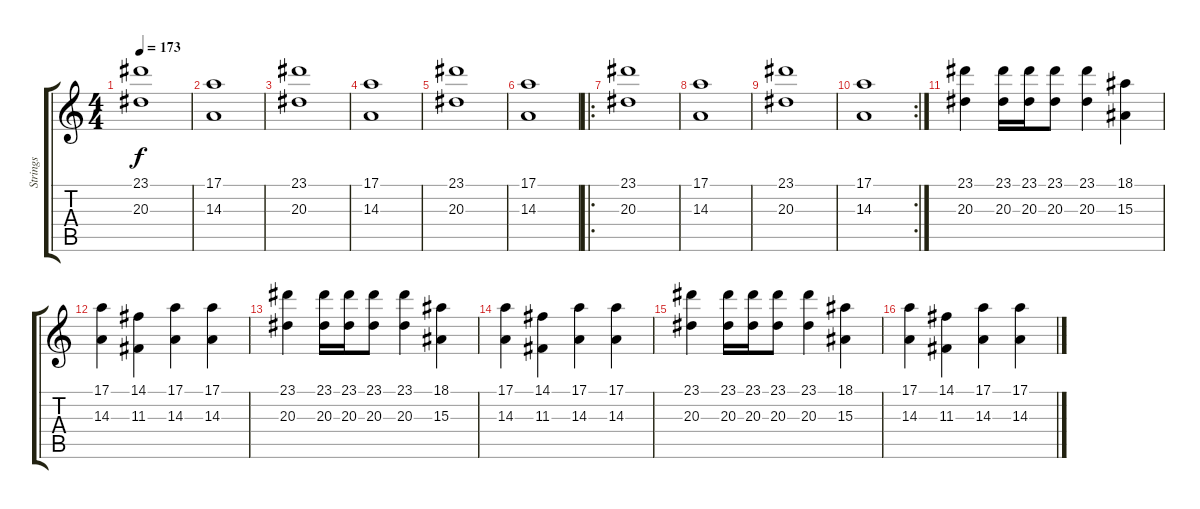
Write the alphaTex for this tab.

\track ("Strings" "Strings") {instrument stringensemble1}
\staff {score tabs}
\tuning (E4 B3 G3 D3 A2 E2) {hide}
\ts (4 4)
\tempo 173
\clef g2
\ks c
(23.1 20.3).1{dy f volume 13 balance 0 instrument stringensemble1} |
(17.1 14.3).1 |
(23.1 20.3).1{volume 13 balance 0 instrument stringensemble1} |
(17.1 14.3).1 |
(23.1 20.3).1{volume 13 balance 0 instrument stringensemble1} |
(17.1 14.3).1 |
\ro
(23.1 20.3).1{volume 13 balance 0 instrument stringensemble1} |
(17.1 14.3).1 |
(23.1 20.3).1{volume 13 balance 0 instrument stringensemble1} |
\rc 2
(17.1 14.3).1 |
(23.1 20.3).4{volume 13 balance 0 instrument stringensemble1} (23.1 20.3).16{volume 13 balance 0 instrument stringensemble1} (23.1 20.3).16{volume 13 balance 0 instrument stringensemble1} (23.1 20.3).8{volume 13 balance 0 instrument stringensemble1} (23.1 20.3).4{volume 13 balance 0 instrument stringensemble1} (18.1 15.3).4 |
(17.1 14.3).4 (14.1 11.3).4 (17.1 14.3).4 (17.1 14.3).4 |
(23.1 20.3).4{volume 13 balance 0 instrument stringensemble1} (23.1 20.3).16{volume 13 balance 0 instrument stringensemble1} (23.1 20.3).16{volume 13 balance 0 instrument stringensemble1} (23.1 20.3).8{volume 13 balance 0 instrument stringensemble1} (23.1 20.3).4{volume 13 balance 0 instrument stringensemble1} (18.1 15.3).4 |
(17.1 14.3).4 (14.1 11.3).4 (17.1 14.3).4 (17.1 14.3).4 |
(23.1 20.3).4{volume 13 balance 0 instrument stringensemble1} (23.1 20.3).16{volume 13 balance 0 instrument stringensemble1} (23.1 20.3).16{volume 13 balance 0 instrument stringensemble1} (23.1 20.3).8{volume 13 balance 0 instrument stringensemble1} (23.1 20.3).4{volume 13 balance 0 instrument stringensemble1} (18.1 15.3).4 |
(17.1 14.3).4 (14.1 11.3).4 (17.1 14.3).4 (17.1 14.3).4
